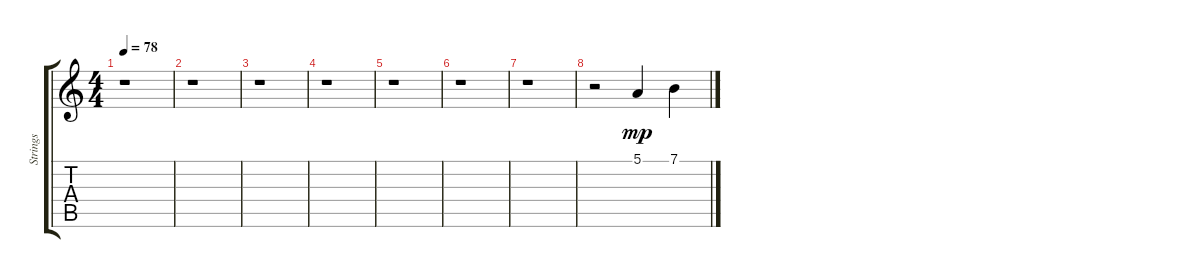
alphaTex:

\track ("Strings" "Strings") {instrument stringensemble1}
\staff {score tabs}
\tuning (E4 B3 G3 D3 A2 E2) {hide}
\ts (4 4)
\tempo 78
\clef g2
\ks c
r.1{dy f} |
r.1 |
r.1 |
r.1 |
r.1 |
r.1 |
r.1 |
r.2 5.1.4{dy mp} 7.1.4
